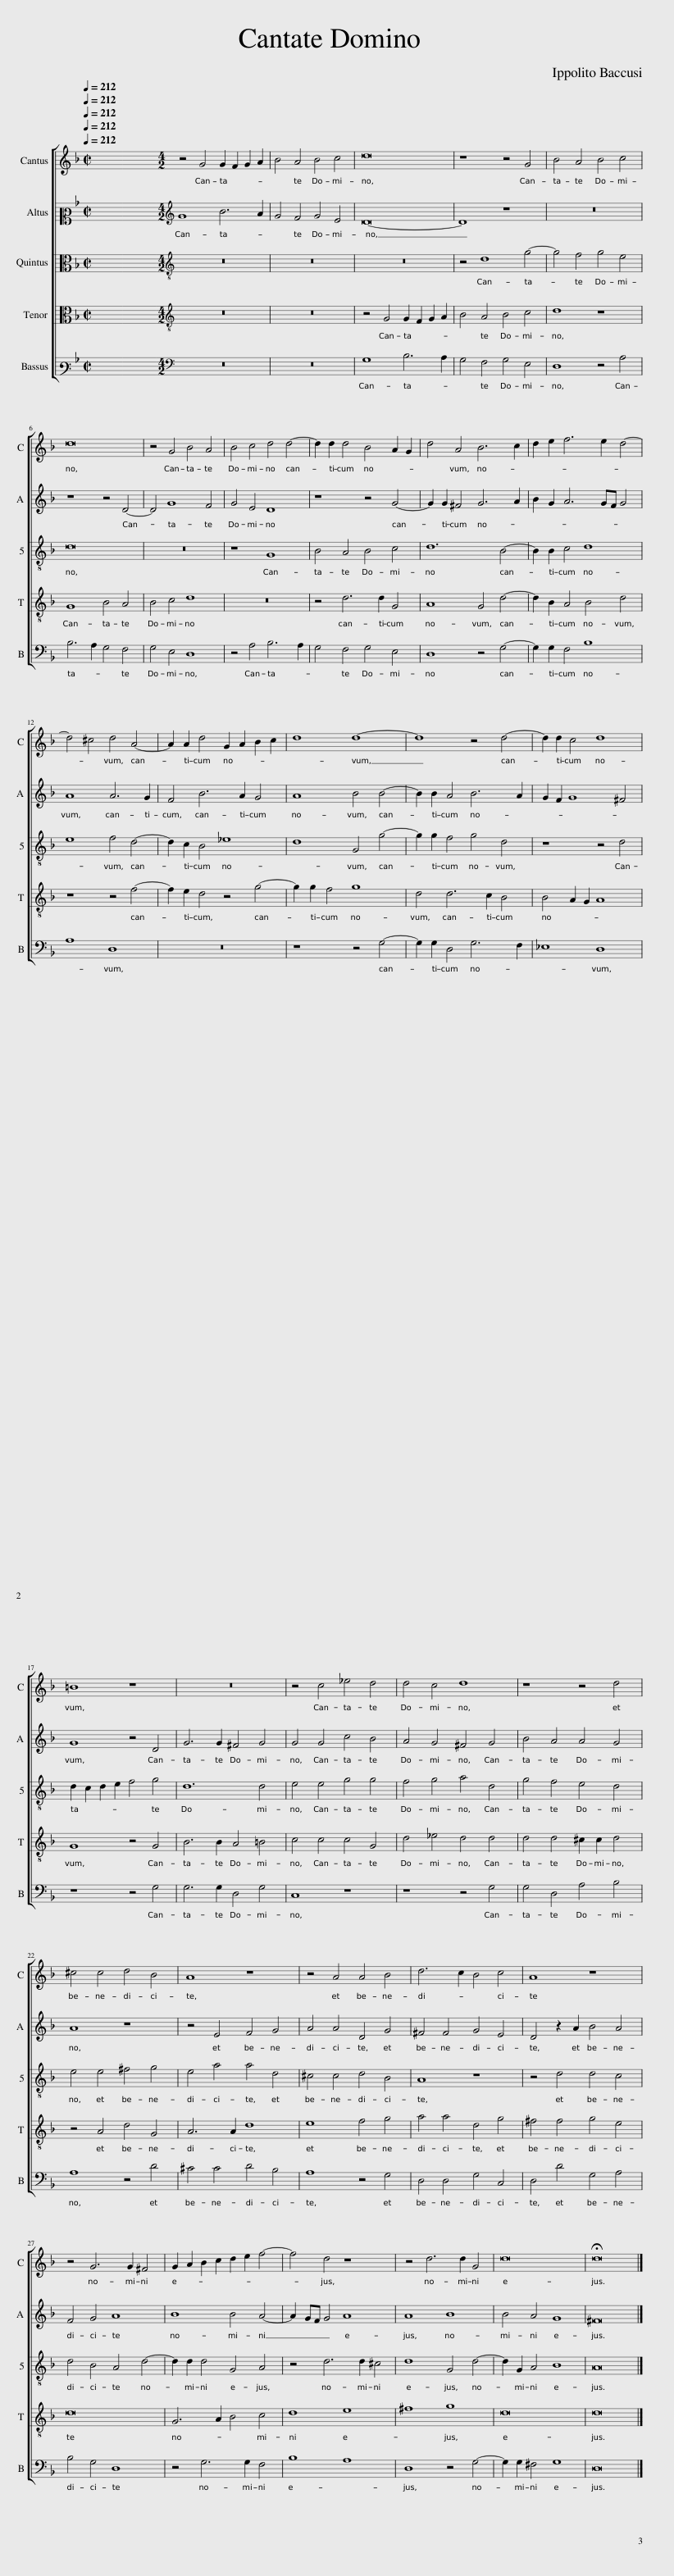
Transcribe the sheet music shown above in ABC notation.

X:1
%%score [ 1 2 [ 3 4 ] 5 ]
L:1/8
Q:1/4=212
M:2/2
I:linebreak $
K:F
V:1 treble
V:2 alto2
V:3 alto
V:4 alto
V:5 bass3
V:1
 x8 | x8 |[M:4/2] z4 G4 G2 F2 G2 A2 | B4 A4 B4 c4 | d16 | %5
 z8 z4 G4 | B4 A4 B4 c4 |$ d16 | z4 G4 B4 A4 | B4 c4 d4 d4- | %10
 d2 d2 d4 B4 A2 G2 | d4 A4 B6 c2 | d2 e2 f6 e2 d4- |$ d4 ^c4 d4 A4- | A2 A2 d4 G2 A2 B2 c2 | %15
 d8 d8- | d8 z4 d4- | d2 d2 c4 d8 |$ =B8 z8 | z16 | %20
 z4 c4 _e4 d4 | d4 c4 d8 | z8 z4 d4 |$ ^c4 c4 d4 B4 | A8 z8 | %25
 z4 A4 A4 B4 | d6 c2 B4 c4 | A8 z8 |$ z4 G6 G2 ^F4 | G2 A2 B2 c2 d2 e2 f4- | %30
 f4 d4 z8 | z4 d6 d2 G4 | d16 | !fermata!d16 |] %34
V:2
 x8 | x8 |[M:4/2][K:treble] G8 B6 A2 | G4 F4 G4 E4 | D16- | %5
 D8 z8 | z16 |$ z8 z4 D4- | D4 G8 F4 | G4 E4 D8 | %10
 z8 z4 G4- | G2 G2 ^F4 G6 A2 | B2 G2 A6 GF G4 |$ A8 A6 G2 | F4 B6 A2 G4 | %15
 A8 B4 B4- | B2 B2 A4 B6 A2 | G2 F2 G8 ^F4 |$ G8 z4 D4 | G6 G2 ^F4 G4 | %20
 G4 G4 c4 B4 | A4 G4 ^F4 G4 | B4 A4 A4 G4 |$ A8 z8 | z4 E4 F4 G4 | %25
 A4 A4 D4 G4 | ^F4 F4 G4 E4 | D4 z2 A2 B4 A4 |$ F4 G4 A8 | B8 B4 A4- | %30
 A2 GF G4 A8 | A8 B8 | B4 A4 G8 | ^F16 |] %34
V:3
 x8 | x8 |[M:4/2][K:treble-8] z16 | z16 | z16 | %5
 z4 d8 g4- | g4 f4 g4 e4 |$ d16 | z16 | z8 G8 | %10
 B4 A4 B4 c4 | d12 B4- | B2 B2 c4 d8 |$ e8 f4 d4- | d2 c2 B4 _e8 | %15
 d8 G4 g4- | g2 g2 f4 g4 d4 | z8 z4 d4 |$ d2 c2 d2 e2 f4 g4 | d12 d4 | %20
 e4 e4 g4 g4 | f4 g4 a4 d4 | g4 f4 e4 d4 |$ e4 e4 ^f4 g4 | e4 a4 a4 d4 | %25
 ^c4 c4 d4 B4 | A8 z8 | z4 d4 d4 c4 |$ d4 B4 A4 d4- | d2 d2 d4 G4 A4 | %30
 z4 d6 d2 ^c4 | d8 G4 d4- | d2 G2 A4 B8 | A16 |] %34
V:4
 x8 | x8 |[M:4/2][K:treble-8] z16 | z16 | z4 G4 G2 F2 G2 A2 | %5
 B4 A4 B4 c4 | d8 z8 |$ G8 B4 A4 | B4 c4 d8 | z16 | %10
 z4 d6 d2 G4 | A8 G4 d4- | d2 B2 A4 B4 d4 |$ z8 z4 f4- | f2 e2 d4 z4 g4- | %15
 g2 g2 f4 g8 | d4 d6 c2 B4 | B4 A2 G2 A8 |$ G8 z4 G4 | B6 B2 A4 =B4 | %20
 c4 c4 c4 G4 | d4 _e4 d4 d4 | d4 d4 ^c2 c2 d4 |$ z4 A4 d4 G4 | A6 A2 d8 | %25
 e8 f4 g4 | a4 a4 d4 g4 | ^f4 f4 g4 e4 |$ d16 | G6 A2 B4 c4 | %30
 d8 e8 | ^f8 g8 | d16 | d16 |] %34
V:5
 x8 | x8 |[M:4/2][K:bass] z16 | z16 | G,8 B,6 A,2 | %5
 G,4 F,4 G,4 E,4 | D,8 z4 A,4 |$ B,6 A,2 G,4 F,4 | G,4 E,4 D,8 | z4 A,4 B,6 A,2 | %10
 G,4 F,4 G,4 E,4 | D,8 z4 G,4- | G,2 G,2 F,4 B,8 |$ A,8 D,8 | z16 | %15
 z8 z4 G,4- | G,2 G,2 D,4 G,6 F,2 | _E,8 D,8 |$ z8 z4 G,4 | G,6 G,2 D,4 G,4 | %20
 C,8 z8 | z8 z4 G,4 | G,4 D,4 A,4 B,4 |$ A,8 z4 D4 | ^C4 C4 D4 B,4 | %25
 A,8 z4 G,4 | D,4 D,4 G,4 C,4 | D,4 D4 G,4 A,4 |$ B,4 G,4 D,8 | z4 G,6 G,2 F,4 | %30
 B,8 A,8 | D,8 z4 G,4- | G,2 G,2 ^F,4 G,8 | D,16 |] %34
